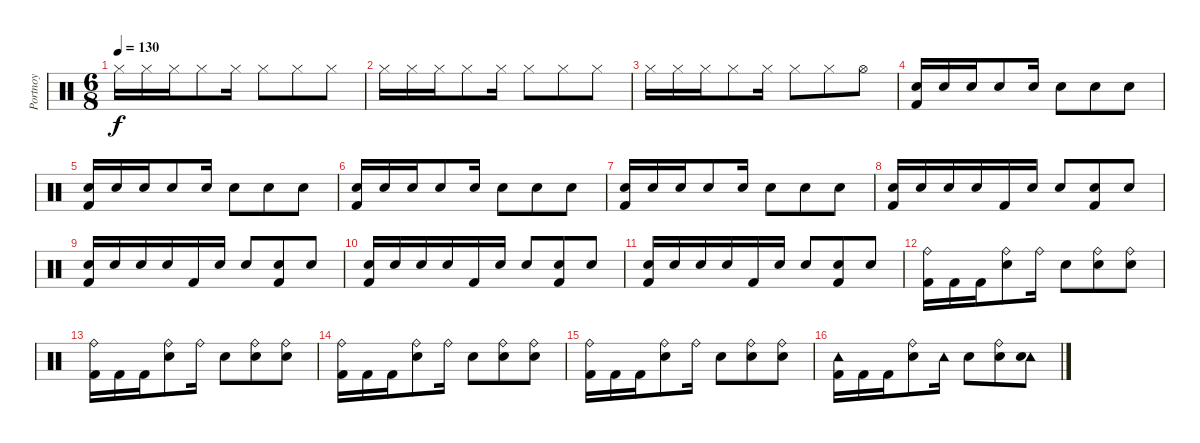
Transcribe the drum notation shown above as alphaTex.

\track ("Portnoy" "Portnoy") {instrument percussion}
\staff {score}
\articulation defaults
\ts (6 8)
\tempo 130
\clef neutral
\ks c "Hi-Hat (closed)".16{dy f} "Hi-Hat (closed)".16 "Hi-Hat (closed)".16 "Hi-Hat (closed)".8 "Hi-Hat (closed)".16 "Hi-Hat (closed)".8 "Hi-Hat (closed)".8 "Hi-Hat (closed)".8
|
"Hi-Hat (closed)".16 "Hi-Hat (closed)".16 "Hi-Hat (closed)".16 "Hi-Hat (closed)".8 "Hi-Hat (closed)".16 "Hi-Hat (closed)".8 "Hi-Hat (closed)".8 "Hi-Hat (closed)".8 |
"Hi-Hat (closed)".16 "Hi-Hat (closed)".16 "Hi-Hat (closed)".16 "Hi-Hat (closed)".8 "Hi-Hat (closed)".16 "Hi-Hat (closed)".8 "Hi-Hat (closed)".8 "Hi-Hat (open)".8 |
("Electric Snare (hit)" "Kick (hit) 2").16 "Electric Snare (hit)".16 "Electric Snare (hit)".16 "Electric Snare (hit)".8 "Electric Snare (hit)".16 "Electric Snare (hit)".8 "Electric Snare (hit)".8 "Electric Snare (hit)".8 |
("Electric Snare (hit)" "Kick (hit) 2").16 "Electric Snare (hit)".16 "Electric Snare (hit)".16 "Electric Snare (hit)".8 "Electric Snare (hit)".16 "Electric Snare (hit)".8 "Electric Snare (hit)".8 "Electric Snare (hit)".8 |
("Electric Snare (hit)" "Kick (hit) 2").16 "Electric Snare (hit)".16 "Electric Snare (hit)".16 "Electric Snare (hit)".8 "Electric Snare (hit)".16 "Electric Snare (hit)".8 "Electric Snare (hit)".8 "Electric Snare (hit)".8 |
("Electric Snare (hit)" "Kick (hit) 2").16 "Electric Snare (hit)".16 "Electric Snare (hit)".16 "Electric Snare (hit)".8 "Electric Snare (hit)".16 "Electric Snare (hit)".8 "Electric Snare (hit)".8 "Electric Snare (hit)".8 |
("Electric Snare (hit)" "Kick (hit) 2").16 "Electric Snare (hit)".16 "Electric Snare (hit)".16 "Electric Snare (hit)".16 "Kick (hit) 2".16 "Electric Snare (hit)".16 "Electric Snare (hit)".8 ("Electric Snare (hit)" "Kick (hit) 2").8 "Electric Snare (hit)".8 |
("Electric Snare (hit)" "Kick (hit) 2").16 "Electric Snare (hit)".16 "Electric Snare (hit)".16 "Electric Snare (hit)".16 "Kick (hit) 2".16 "Electric Snare (hit)".16 "Electric Snare (hit)".8 ("Electric Snare (hit)" "Kick (hit) 2").8 "Electric Snare (hit)".8 |
("Electric Snare (hit)" "Kick (hit) 2").16 "Electric Snare (hit)".16 "Electric Snare (hit)".16 "Electric Snare (hit)".16 "Kick (hit) 2".16 "Electric Snare (hit)".16 "Electric Snare (hit)".8 ("Electric Snare (hit)" "Kick (hit) 2").8 "Electric Snare (hit)".8 |
("Electric Snare (hit)" "Kick (hit) 2").16 "Electric Snare (hit)".16 "Electric Snare (hit)".16 "Electric Snare (hit)".16 "Kick (hit) 2".16 "Electric Snare (hit)".16 "Electric Snare (hit)".8 ("Electric Snare (hit)" "Kick (hit) 2").8 "Electric Snare (hit)".8 |
("Ride (bell)" "Kick (hit) 2").16 "Kick (hit) 2".16 "Kick (hit) 2".16 ("Ride (bell)" "Electric Snare (hit)").8 "Ride (bell)".16 "Electric Snare (hit)".8 ("Ride (bell)" "Electric Snare (hit)").8 ("Ride (bell)" "Electric Snare (hit)").8 |
("Ride (bell)" "Kick (hit) 2").16 "Kick (hit) 2".16 "Kick (hit) 2".16 ("Ride (bell)" "Electric Snare (hit)").8 "Ride (bell)".16 "Electric Snare (hit)".8 ("Ride (bell)" "Electric Snare (hit)").8 ("Ride (bell)" "Electric Snare (hit)").8 |
("Ride (bell)" "Kick (hit) 2").16 "Kick (hit) 2".16 "Kick (hit) 2".16 ("Ride (bell)" "Electric Snare (hit)").8 "Ride (bell)".16 "Electric Snare (hit)".8 ("Ride (bell)" "Electric Snare (hit)").8 ("Ride (bell)" "Electric Snare (hit)").8 |
("Ride (bell)" "Kick (hit) 2").16 "Kick (hit) 2".16 "Kick (hit) 2".16 ("Ride (bell)" "Electric Snare (hit)").8 "Ride (bell)".16 "Electric Snare (hit)".8 ("Ride (bell)" "Electric Snare (hit)").8 ("Ride (bell)" "Electric Snare (hit)").8 |
("Tambourine (hit)" "Kick (hit) 2").16 "Kick (hit) 2".16 "Kick (hit) 2".16 ("Ride (bell)" "Electric Snare (hit)").8 "Tambourine (hit)".16 "Electric Snare (hit)".8 ("Ride (bell)" "Electric Snare (hit)").8 ("Tambourine (hit)" "Electric Snare (hit)").8
